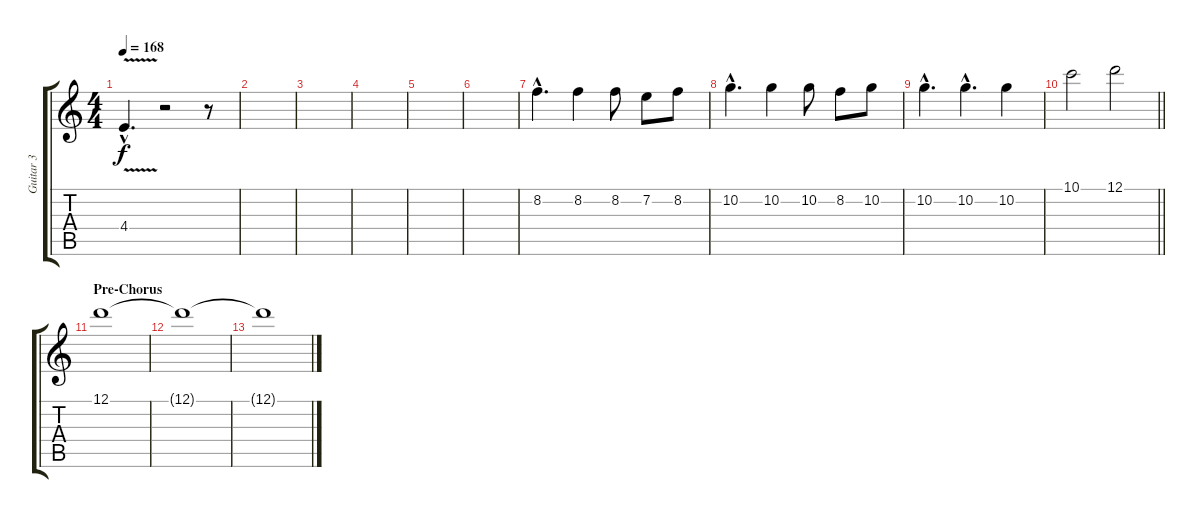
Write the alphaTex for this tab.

\track ("Guitar 3" "Guitar 3") {instrument distortionguitar}
\staff {score tabs}
\tuning (D4 A3 F3 C3 G2 D2) {hide}
\ts (4 4)
\tempo 168
\clef g2
\ks c
4.4{v hac}.4{d dy f} r.2 r.8 |
|
|
|
|
|
8.2{hac}.4{d} 8.2.4 8.2.8 7.2.8 8.2.8 |
10.2{hac}.4{d} 10.2.4 10.2.8 8.2.8 10.2.8 |
10.2{hac}.4{d} 10.2{hac}.4{d} 10.2.4 |
\barLineRight lightlight
10.1.2 12.1.2 |
\section ("" "Pre-Chorus")
12.1.1{volume 0} |
12.1{t}.1 |
12.1{t}.1
